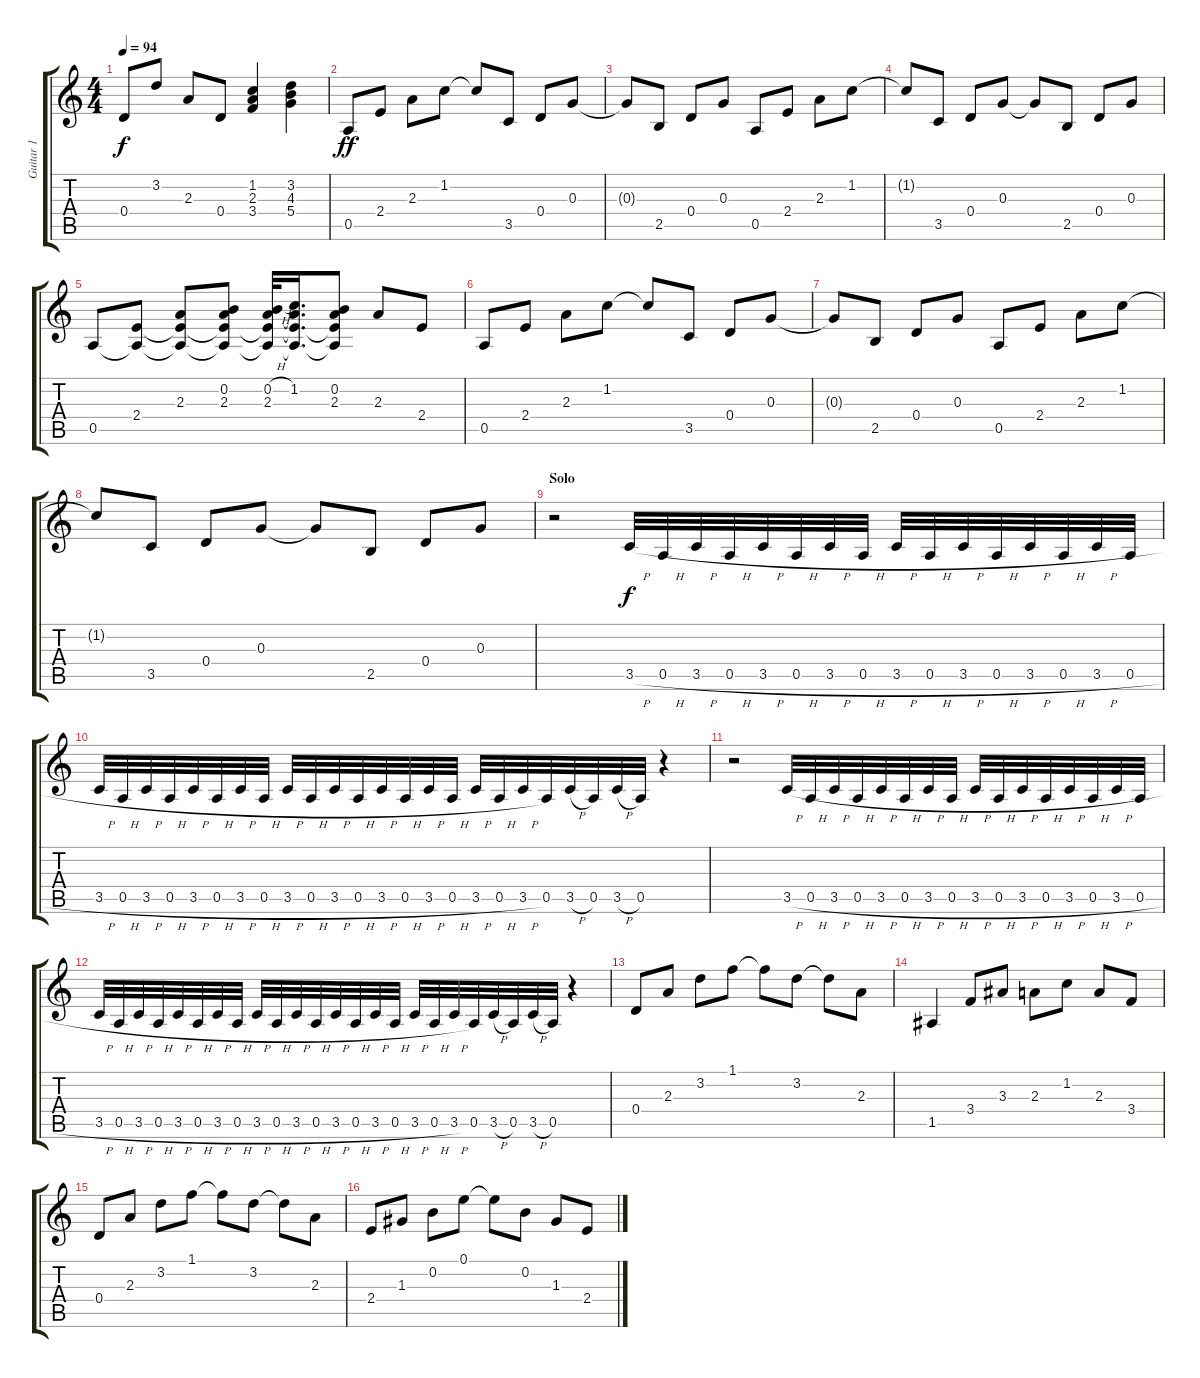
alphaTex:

\track ("Guitar 1" "Guitar 1") {instrument electricguitarclean}
\staff {score tabs}
\tuning (E4 B3 G3 D3 A2 E2) {hide}
\ts (4 4)
\tempo 94
\clef g2
\ks c
0.4.8{dy f} 3.2.8 2.3.8 0.4.8 (1.2 2.3 3.4).4 (3.2 4.3 5.4).4 |
0.5.8{dy ff} 2.4.8 2.3.8 1.2.8 1.2{t}.8 3.5.8 0.4.8 0.3.8 |
0.3{t}.8 2.5.8 0.4.8 0.3.8 0.5.8 2.4.8 2.3.8 1.2.8 |
1.2{t}.8 3.5.8 0.4.8 0.3.8 0.3{t}.8 2.5.8 0.4.8 0.3.8 |
0.5.8 (2.4 0.5{t}).8 (2.3 2.4{t} 0.5{t}).8 (0.2 2.3 2.4{t} 0.5{t}).8 (0.2{h} 2.3 2.4{t} 0.5{t}).32 (1.2 2.3{t} 2.4{t} 0.5{t}).16{d} (0.2 2.3 2.4{t} 0.5{t}).8 2.3.8 2.4.8 |
0.5.8 2.4.8 2.3.8 1.2.8 1.2{t}.8 3.5.8 0.4.8 0.3.8 |
0.3{t}.8 2.5.8 0.4.8 0.3.8 0.5.8 2.4.8 2.3.8 1.2.8 |
1.2{t}.8 3.5.8 0.4.8 0.3.8 0.3{t}.8 2.5.8 0.4.8 0.3.8 |
\section ("" "Solo")
r.2{volume 0} 3.5{h}.32{dy f volume 16 instrument overdrivenguitar} 0.5{h}.32 3.5{h}.32 0.5{h}.32 3.5{h}.32 0.5{h}.32 3.5{h}.32 0.5{h}.32 3.5{h}.32 0.5{h}.32 3.5{h}.32 0.5{h}.32 3.5{h}.32 0.5{h}.32 3.5{h}.32 0.5{h}.32 |
3.5{h}.32 0.5{h}.32 3.5{h}.32 0.5{h}.32{volume 0} 3.5{h}.32 0.5{h}.32 3.5{h}.32 0.5{h}.32 3.5{h}.32 0.5{h}.32 3.5{h}.32 0.5{h}.32 3.5{h}.32 0.5{h}.32 3.5{h}.32 0.5{h}.32 3.5{h}.32 0.5{h}.32 3.5{h}.32 0.5.32 3.5{h}.32 0.5.32 3.5{h}.32 0.5.32 r.4 |
r.2{volume 0} 3.5{h}.32{volume 16 instrument overdrivenguitar} 0.5{h}.32 3.5{h}.32 0.5{h}.32 3.5{h}.32 0.5{h}.32 3.5{h}.32 0.5{h}.32 3.5{h}.32 0.5{h}.32 3.5{h}.32 0.5{h}.32 3.5{h}.32 0.5{h}.32 3.5{h}.32 0.5{h}.32 |
3.5{h}.32 0.5{h}.32 3.5{h}.32 0.5{h}.32{volume 0} 3.5{h}.32 0.5{h}.32 3.5{h}.32 0.5{h}.32 3.5{h}.32 0.5{h}.32 3.5{h}.32 0.5{h}.32 3.5{h}.32 0.5{h}.32 3.5{h}.32 0.5{h}.32 3.5{h}.32 0.5{h}.32 3.5{h}.32 0.5.32 3.5{h}.32 0.5.32 3.5{h}.32 0.5.32 r.4 |
0.4.8 2.3.8 3.2.8 1.1.8 1.1{t}.8 3.2.8 3.2{t}.8 2.3.8 |
1.5.4 3.4.8 3.3.8 2.3.8 1.2.8 2.3.8 3.4.8 |
0.4.8 2.3.8 3.2.8 1.1.8 1.1{t}.8 3.2.8 3.2{t}.8 2.3.8 |
2.4.8 1.3.8 0.2.8 0.1.8 0.1{t}.8 0.2.8 1.3.8 2.4.8
